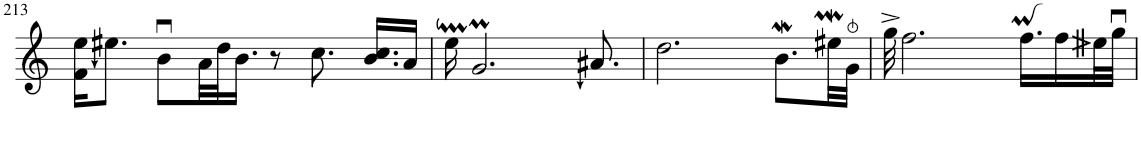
**kern
*part1
*staff1
*I"Piano
*I'Pno
!!LO:PB:g=z
*clefG2
*k[]
*M4/4
=213
16f\ 16ee\KL
8.een\J
8bu\L
32a\LL
32dd\J
16.b\JJ
8r
8.cc\
16.b/ 16.cc/LL
16a/JJ
=214
16eem\
2.gM/
8.an/
=215
2.dd\
8.bW\L
32ee#XW\LL
32g\JJJ
=216
32gg^\
2.ff\
16.ff\LL
16ff\
32een\L
32ggu\JJJ
=
*-
